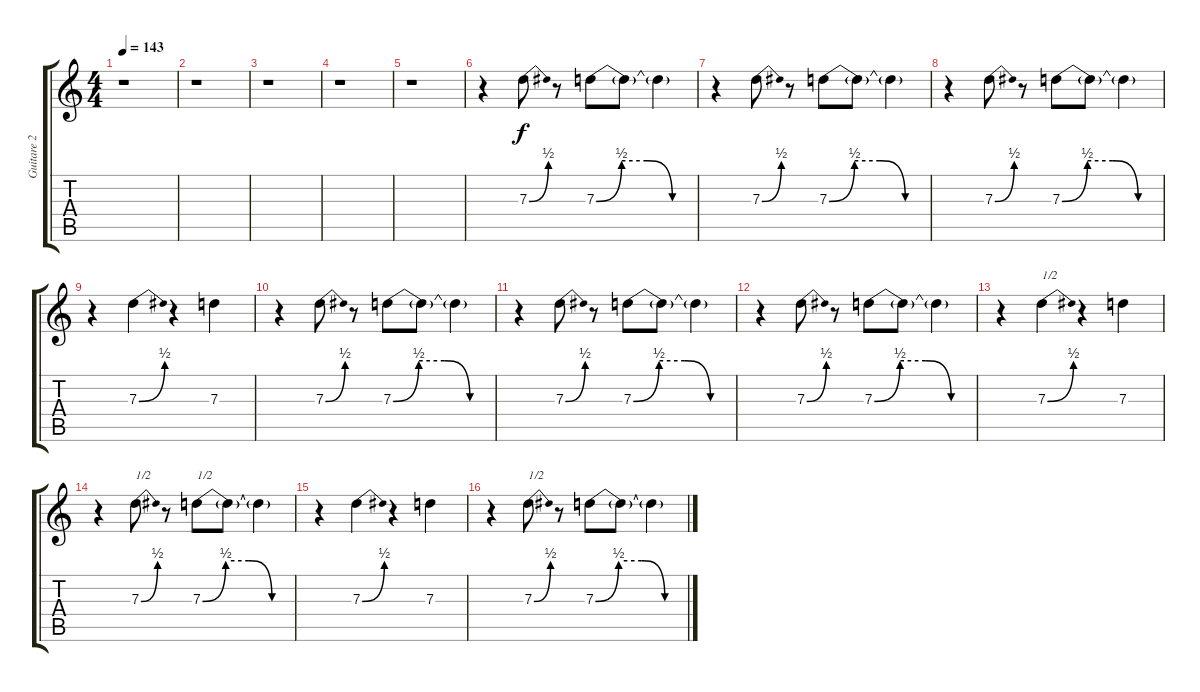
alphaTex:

\track ("Guitare 2" "Guitare 2") {instrument distortionguitar}
\staff {score tabs}
\tuning (E4 B3 G3 D3 A2 E2) {hide}
\ts (4 4)
\tempo 143
\clef g2
\ks c
r.1{dy f} |
r.1 |
r.1 |
r.1 |
r.1 |
r.4 7.3{be (bend 0 0 60 2)}.8 r.8 7.3{be (custom 0 0 15 2 30 2 45 0 60 0)}.8 7.3{t}.8 7.3{t}.4 |
r.4 7.3{be (bend 0 0 60 2)}.8 r.8 7.3{be (custom 0 0 15 2 30 2 45 0 60 0)}.8 7.3{t}.8 7.3{t}.4 |
r.4 7.3{be (bend 0 0 60 2)}.8 r.8 7.3{be (custom 0 0 15 2 30 2 45 0 60 0)}.8 7.3{t}.8 7.3{t}.4 |
r.4 7.3{be (bend 0 0 60 2)}.4 r.4 7.3.4 |
r.4 7.3{be (bend 0 0 60 2)}.8 r.8 7.3{be (custom 0 0 15 2 30 2 45 0 60 0)}.8 7.3{t}.8 7.3{t}.4 |
r.4 7.3{be (bend 0 0 60 2)}.8 r.8 7.3{be (custom 0 0 15 2 30 2 45 0 60 0)}.8 7.3{t}.8 7.3{t}.4 |
r.4 7.3{be (bend 0 0 60 2)}.8 r.8 7.3{be (custom 0 0 15 2 30 2 45 0 60 0)}.8 7.3{t}.8 7.3{t}.4 |
r.4 7.3{be (bend 0 0 60 2)}.4{txt "1/2"} r.4 7.3.4 |
r.4 7.3{be (bend 0 0 60 2)}.8{txt "1/2"} r.8 7.3{be (custom 0 0 15 2 30 2 45 0 60 0)}.8{txt "1/2"} 7.3{t}.8 7.3{t}.4 |
r.4 7.3{be (bend 0 0 60 2)}.4 r.4 7.3.4 |
r.4 7.3{be (bend 0 0 60 2)}.8{txt "1/2"} r.8 7.3{be (custom 0 0 15 2 30 2 45 0 60 0)}.8 7.3{t}.8 7.3{t}.4
